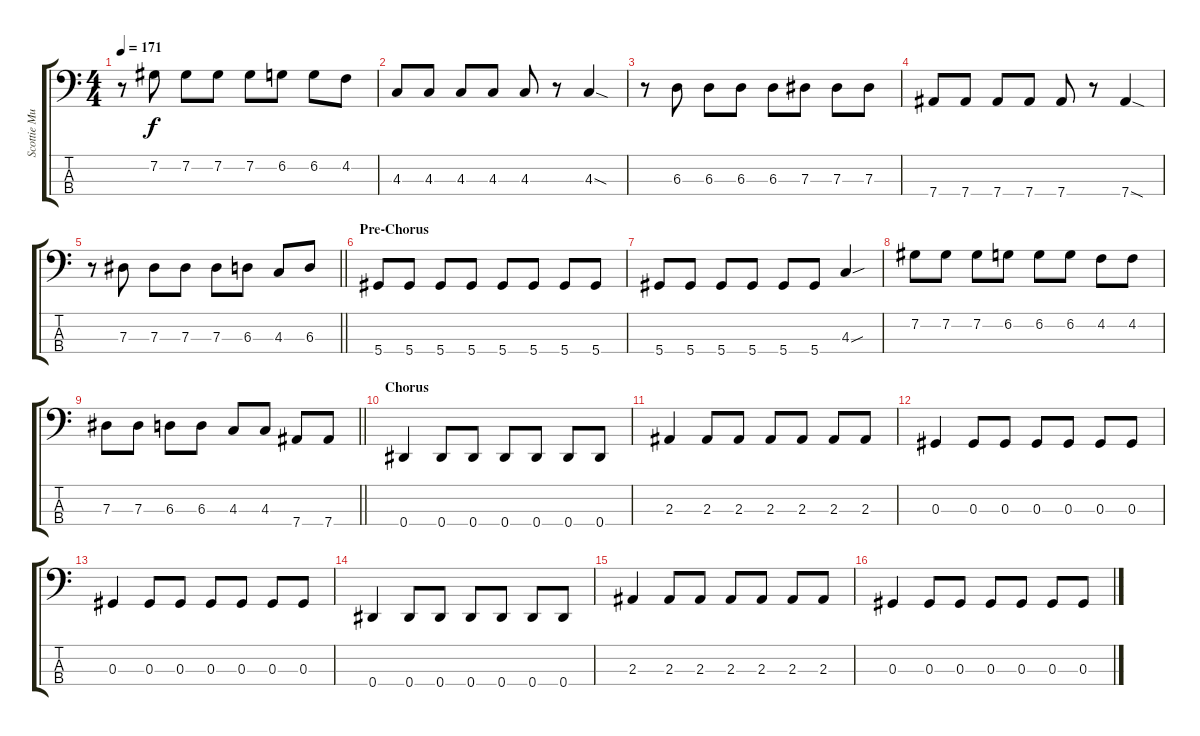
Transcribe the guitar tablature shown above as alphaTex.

\track ("Scottie Murphy - Bass" "Scottie Mu") {instrument electricbasspick}
\staff {score tabs}
\tuning (Gb2 Db2 Ab1 Eb1) {hide}
\ts (4 4)
\tempo 171
\clef f4
\ks c
r.8{dy f} 7.2.8 7.2.8 7.2.8 7.2.8 6.2.8 6.2.8 4.2.8 |
4.3.8 4.3.8 4.3.8 4.3.8 4.3.8 r.8 4.3{sod}.4 |
r.8 6.3.8 6.3.8 6.3.8 6.3.8 7.3.8 7.3.8 7.3.8 |
7.4.8 7.4.8 7.4.8 7.4.8 7.4.8 r.8 7.4{sod}.4 |
\barLineRight lightlight
r.8 7.3.8 7.3.8 7.3.8 7.3.8 6.3.8 4.3.8 6.3.8 |
\section ("" "Pre-Chorus")
5.4.8 5.4.8 5.4.8 5.4.8 5.4.8 5.4.8 5.4.8 5.4.8 |
5.4.8 5.4.8 5.4.8 5.4.8 5.4.8 5.4.8 4.3{sou}.4 |
7.2.8 7.2.8 7.2.8 6.2.8 6.2.8 6.2.8 4.2.8 4.2.8 |
\barLineRight lightlight
7.3.8 7.3.8 6.3.8 6.3.8 4.3.8 4.3.8 7.4.8 7.4.8 |
\section ("" "Chorus")
0.4.4 0.4.8 0.4.8 0.4.8 0.4.8 0.4.8 0.4.8 |
2.3.4 2.3.8 2.3.8 2.3.8 2.3.8 2.3.8 2.3.8 |
0.3.4 0.3.8 0.3.8 0.3.8 0.3.8 0.3.8 0.3.8 |
0.3.4 0.3.8 0.3.8 0.3.8 0.3.8 0.3.8 0.3.8 |
0.4.4 0.4.8 0.4.8 0.4.8 0.4.8 0.4.8 0.4.8 |
2.3.4 2.3.8 2.3.8 2.3.8 2.3.8 2.3.8 2.3.8 |
0.3.4 0.3.8 0.3.8 0.3.8 0.3.8 0.3.8 0.3.8
